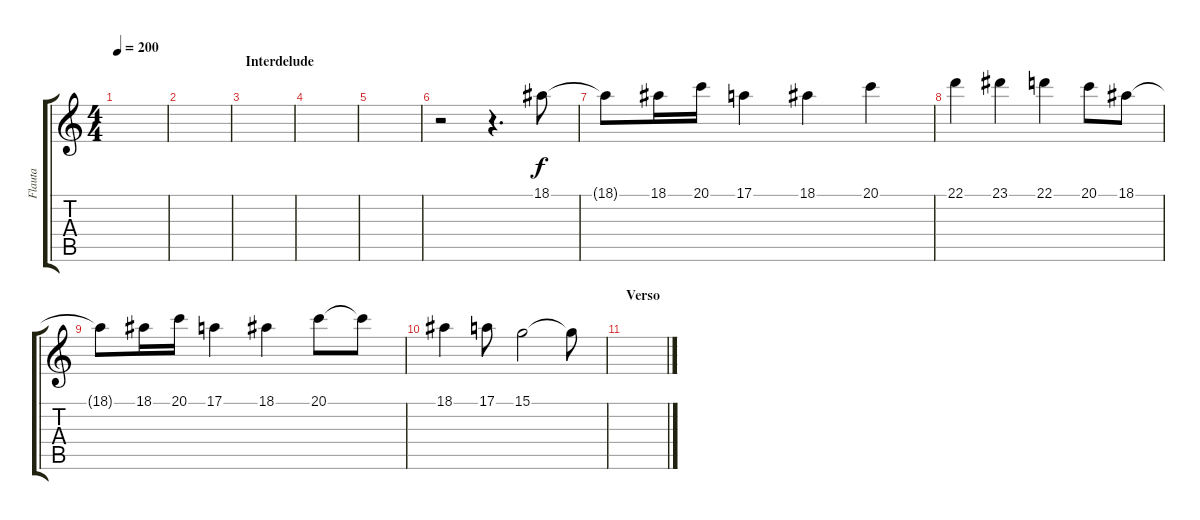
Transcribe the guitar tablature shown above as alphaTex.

\track ("Flauta" "Flauta") {instrument flute}
\staff {score tabs}
\tuning (E4 B3 G3 D3 A2 E2) {hide}
\ts (4 4)
\tempo 200
\clef g2
\ks c
|
|
\section ("" "Interdelude")
|
|
|
r.2 r.4{d} 18.1.8{volume 16} |
18.1{t}.8 18.1.16 20.1.16 17.1.4 18.1.4 20.1.4 |
22.1.4 23.1.4 22.1.4 20.1.8 18.1.8 |
18.1{t}.8 18.1.16 20.1.16 17.1.4 18.1.4 20.1.8 20.1{t}.8 |
18.1.4 17.1.8 15.1.2 15.1{t}.8 |
\section ("" "Verso")
